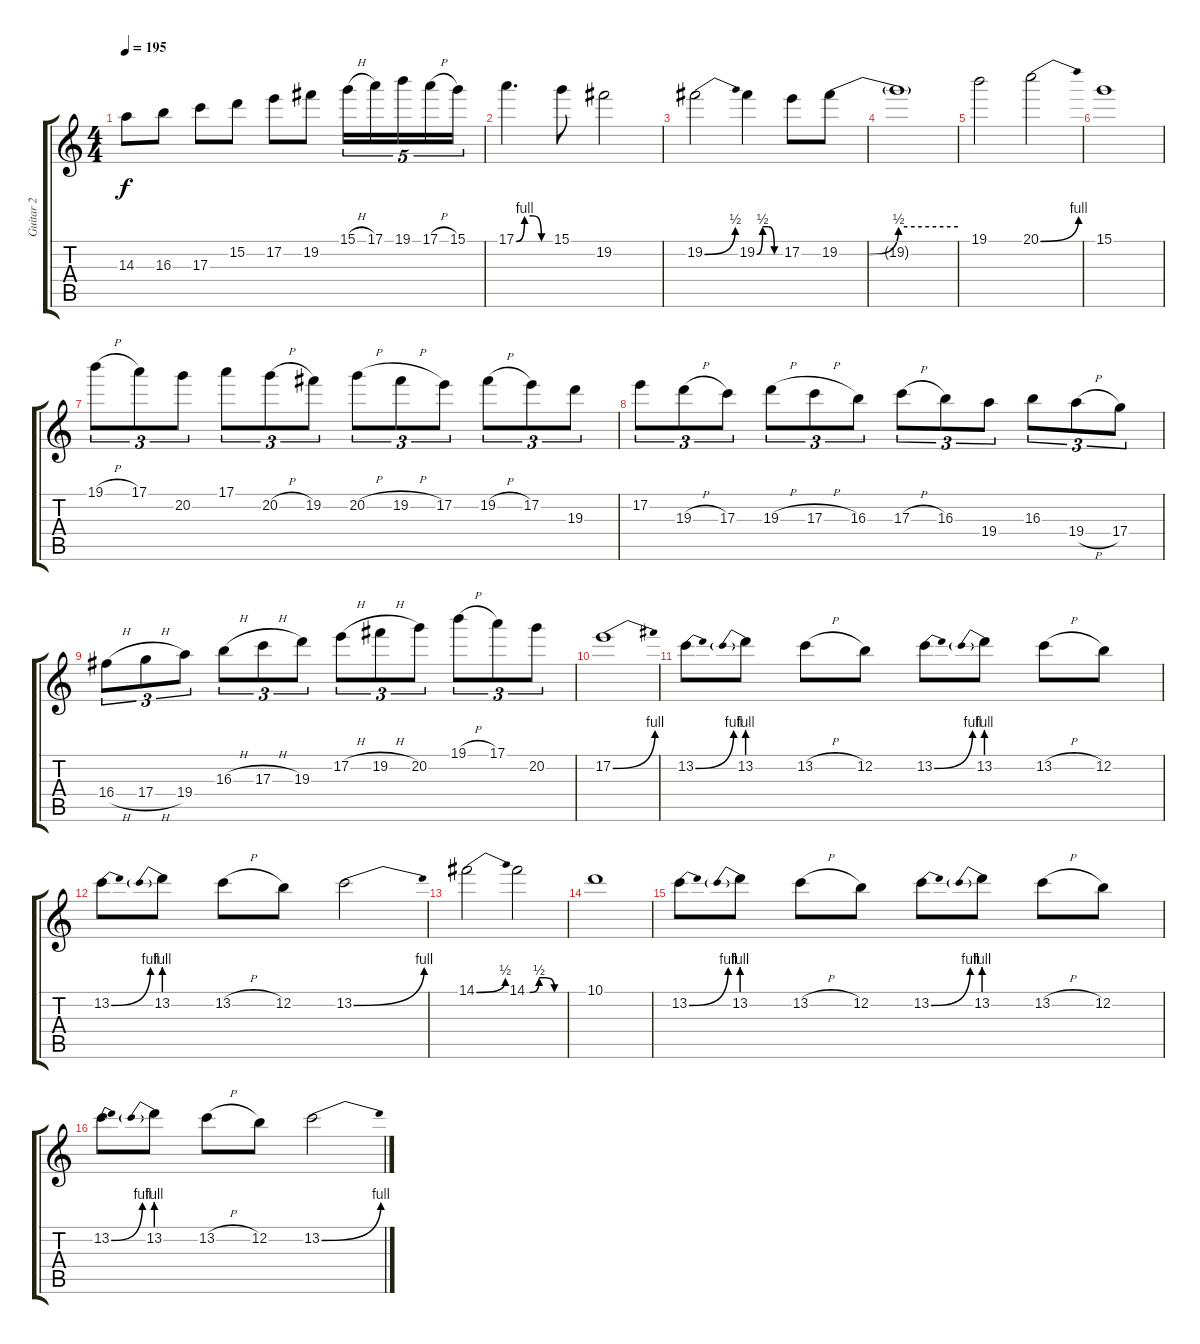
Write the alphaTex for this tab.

\track ("Guitar 2" "Guitar 2") {instrument distortionguitar}
\staff {score tabs}
\tuning (E4 B3 G3 D3 A2 E2) {hide}
\ts (4 4)
\tempo 195
\clef g2
\ks c
14.3.8{dy f} 16.3.8 17.3.8 15.2.8 17.2.8 19.2.8 15.1{h}.16{tu (5 4)} 17.1.16{tu (5 4)} 19.1.16{tu (5 4)} 17.1{h}.16{tu (5 4)} 15.1.16{tu (5 4)} |
17.1{be (custom 0 0 15 4 30 4 45 0 60 0)}.4{d} 15.1.8 19.2.2 |
19.2{be (bend 0 0 60 2)}.2 19.2{be (custom 0 0 15 2 30 2 45 0 60 0)}.4 17.2.8 19.2{be (custom 0 0 15 0 30 2 60 2)}.8 |
19.2{t}.1 |
19.1.2 20.1{be (bend 0 0 60 4)}.2 |
15.1.1 |
19.1{h}.8{tu (3 2)} 17.1.8{tu (3 2)} 20.2.8{tu (3 2)} 17.1.8{tu (3 2)} 20.2{h}.8{tu (3 2)} 19.2.8{tu (3 2)} 20.2{h}.8{tu (3 2)} 19.2{h}.8{tu (3 2)} 17.2.8{tu (3 2)} 19.2{h}.8{tu (3 2)} 17.2.8{tu (3 2)} 19.3.8{tu (3 2)} |
17.2.8{tu (3 2)} 19.3{h}.8{tu (3 2)} 17.3.8{tu (3 2)} 19.3{h}.8{tu (3 2)} 17.3{h}.8{tu (3 2)} 16.3.8{tu (3 2)} 17.3{h}.8{tu (3 2)} 16.3.8{tu (3 2)} 19.4.8{tu (3 2)} 16.3.8{tu (3 2)} 19.4{h}.8{tu (3 2)} 17.4.8{tu (3 2)} |
16.4{h}.8{tu (3 2)} 17.4{h}.8{tu (3 2)} 19.4.8{tu (3 2)} 16.3{h}.8{tu (3 2)} 17.3{h}.8{tu (3 2)} 19.3.8{tu (3 2)} 17.2{h}.8{tu (3 2)} 19.2{h}.8{tu (3 2)} 20.2.8{tu (3 2)} 19.1{h}.8{tu (3 2)} 17.1.8{tu (3 2)} 20.2.8{tu (3 2)} |
17.2{be (bend 0 0 60 4)}.1 |
13.2{be (bend 0 0 60 4)}.8 13.2{be (prebend 0 4 60 4)}.8 13.2{h}.8 12.2.8 13.2{be (bend 0 0 60 4)}.8 13.2{be (prebend 0 4 60 4)}.8 13.2{h}.8 12.2.8 |
13.2{be (bend 0 0 60 4)}.8 13.2{be (prebend 0 4 60 4)}.8 13.2{h}.8 12.2.8 13.2{be (bend 0 0 60 4)}.2 |
14.1{be (bend 0 0 60 2)}.2 14.1{be (custom 0 0 5 0 20 2 30 2 45 0 60 0)}.2 |
10.1.1 |
13.2{be (bend 0 0 60 4)}.8 13.2{be (prebend 0 4 60 4)}.8 13.2{h}.8 12.2.8 13.2{be (bend 0 0 60 4)}.8 13.2{be (prebend 0 4 60 4)}.8 13.2{h}.8 12.2.8 |
13.2{be (bend 0 0 60 4)}.8 13.2{be (prebend 0 4 60 4)}.8 13.2{h}.8 12.2.8 13.2{be (bend 0 0 60 4)}.2
